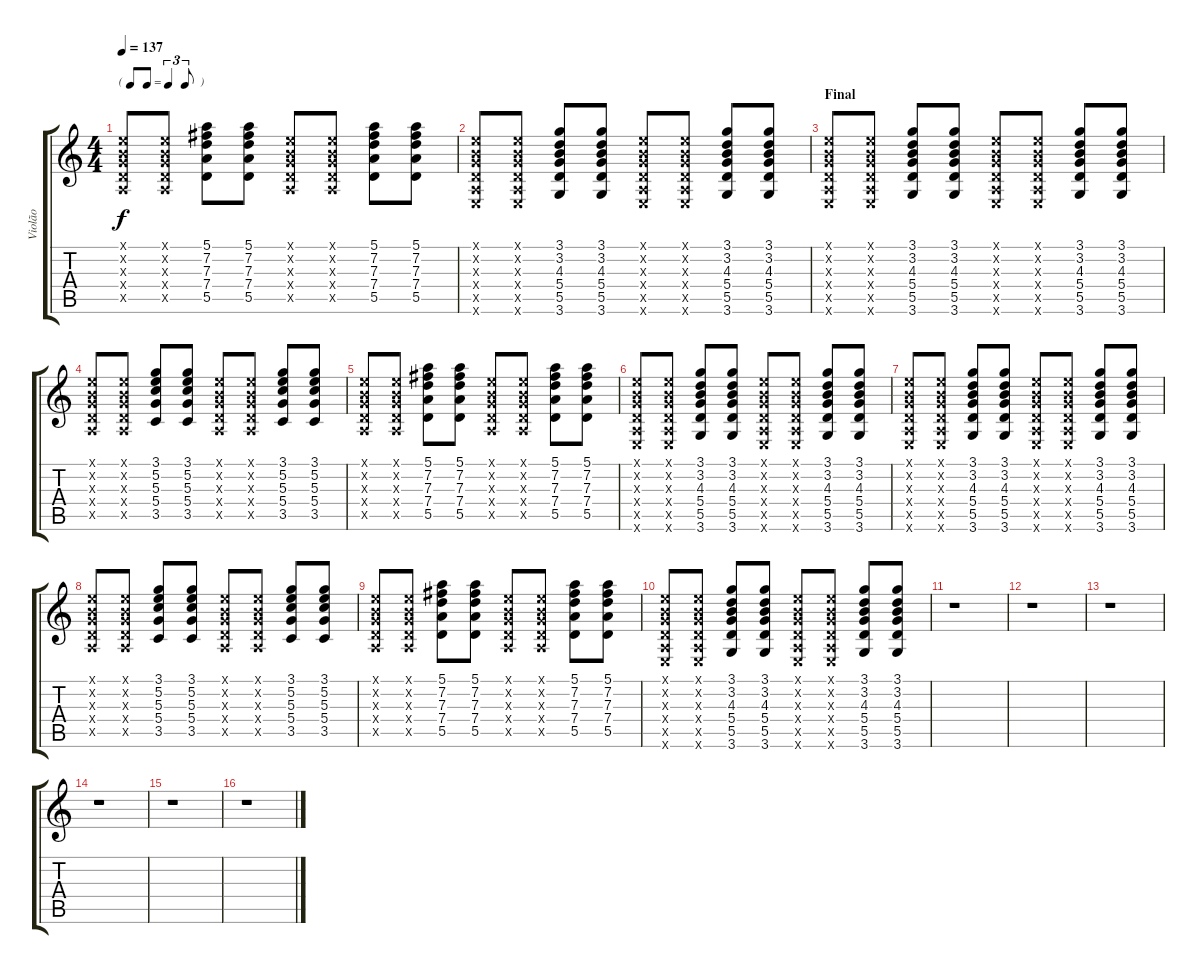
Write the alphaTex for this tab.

\track ("Violão" "Violão") {instrument acousticguitarsteel}
\staff {score tabs}
\tuning (E4 B3 G3 D3 A2 E2) {hide}
\ts (4 4)
\tf triplet8th
\tempo 137
\clef g2
\ks c
(0.1{x} 0.2{x} 0.3{x} 0.4{x} 0.5{x}).8{dy f} (0.1{x} 0.2{x} 0.3{x} 0.4{x} 0.5{x}).8 (5.1 7.2 7.3 7.4 5.5).8 (5.1 7.2 7.3 7.4 5.5).8 (0.1{x} 0.2{x} 0.3{x} 0.4{x} 0.5{x}).8 (0.1{x} 0.2{x} 0.3{x} 0.4{x} 0.5{x}).8 (5.1 7.2 7.3 7.4 5.5).8 (5.1 7.2 7.3 7.4 5.5).8 |
(0.1{x} 0.2{x} 0.3{x} 0.4{x} 0.5{x} 0.6{x}).8 (0.1{x} 0.2{x} 0.3{x} 0.4{x} 0.5{x} 0.6{x}).8 (3.1 3.2 4.3 5.4 5.5 3.6).8 (3.1 3.2 4.3 5.4 5.5 3.6).8 (0.1{x} 0.2{x} 0.3{x} 0.4{x} 0.5{x} 0.6{x}).8 (0.1{x} 0.2{x} 0.3{x} 0.4{x} 0.5{x} 0.6{x}).8 (3.1 3.2 4.3 5.4 5.5 3.6).8 (3.1 3.2 4.3 5.4 5.5 3.6).8 |
\section ("" "Final")
(0.1{x} 0.2{x} 0.3{x} 0.4{x} 0.5{x} 0.6{x}).8 (0.1{x} 0.2{x} 0.3{x} 0.4{x} 0.5{x} 0.6{x}).8 (3.1 3.2 4.3 5.4 5.5 3.6).8 (3.1 3.2 4.3 5.4 5.5 3.6).8 (0.1{x} 0.2{x} 0.3{x} 0.4{x} 0.5{x} 0.6{x}).8 (0.1{x} 0.2{x} 0.3{x} 0.4{x} 0.5{x} 0.6{x}).8 (3.1 3.2 4.3 5.4 5.5 3.6).8 (3.1 3.2 4.3 5.4 5.5 3.6).8 |
(0.1{x} 0.2{x} 0.3{x} 0.4{x} 0.5{x}).8 (0.1{x} 0.2{x} 0.3{x} 0.4{x} 0.5{x}).8 (3.1 5.2 5.3 5.4 3.5).8 (3.1 5.2 5.3 5.4 3.5).8 (0.1{x} 0.2{x} 0.3{x} 0.4{x} 0.5{x}).8 (0.1{x} 0.2{x} 0.3{x} 0.4{x} 0.5{x}).8 (3.1 5.2 5.3 5.4 3.5).8 (3.1 5.2 5.3 5.4 3.5).8 |
(0.1{x} 0.2{x} 0.3{x} 0.4{x} 0.5{x}).8 (0.1{x} 0.2{x} 0.3{x} 0.4{x} 0.5{x}).8 (5.1 7.2 7.3 7.4 5.5).8 (5.1 7.2 7.3 7.4 5.5).8 (0.1{x} 0.2{x} 0.3{x} 0.4{x} 0.5{x}).8 (0.1{x} 0.2{x} 0.3{x} 0.4{x} 0.5{x}).8 (5.1 7.2 7.3 7.4 5.5).8 (5.1 7.2 7.3 7.4 5.5).8 |
(0.1{x} 0.2{x} 0.3{x} 0.4{x} 0.5{x} 0.6{x}).8 (0.1{x} 0.2{x} 0.3{x} 0.4{x} 0.5{x} 0.6{x}).8 (3.1 3.2 4.3 5.4 5.5 3.6).8 (3.1 3.2 4.3 5.4 5.5 3.6).8 (0.1{x} 0.2{x} 0.3{x} 0.4{x} 0.5{x} 0.6{x}).8 (0.1{x} 0.2{x} 0.3{x} 0.4{x} 0.5{x} 0.6{x}).8 (3.1 3.2 4.3 5.4 5.5 3.6).8 (3.1 3.2 4.3 5.4 5.5 3.6).8 |
(0.1{x} 0.2{x} 0.3{x} 0.4{x} 0.5{x} 0.6{x}).8 (0.1{x} 0.2{x} 0.3{x} 0.4{x} 0.5{x} 0.6{x}).8 (3.1 3.2 4.3 5.4 5.5 3.6).8 (3.1 3.2 4.3 5.4 5.5 3.6).8 (0.1{x} 0.2{x} 0.3{x} 0.4{x} 0.5{x} 0.6{x}).8 (0.1{x} 0.2{x} 0.3{x} 0.4{x} 0.5{x} 0.6{x}).8 (3.1 3.2 4.3 5.4 5.5 3.6).8 (3.1 3.2 4.3 5.4 5.5 3.6).8 |
(0.1{x} 0.2{x} 0.3{x} 0.4{x} 0.5{x}).8 (0.1{x} 0.2{x} 0.3{x} 0.4{x} 0.5{x}).8 (3.1 5.2 5.3 5.4 3.5).8 (3.1 5.2 5.3 5.4 3.5).8 (0.1{x} 0.2{x} 0.3{x} 0.4{x} 0.5{x}).8 (0.1{x} 0.2{x} 0.3{x} 0.4{x} 0.5{x}).8 (3.1 5.2 5.3 5.4 3.5).8 (3.1 5.2 5.3 5.4 3.5).8 |
(0.1{x} 0.2{x} 0.3{x} 0.4{x} 0.5{x}).8 (0.1{x} 0.2{x} 0.3{x} 0.4{x} 0.5{x}).8 (5.1 7.2 7.3 7.4 5.5).8 (5.1 7.2 7.3 7.4 5.5).8 (0.1{x} 0.2{x} 0.3{x} 0.4{x} 0.5{x}).8 (0.1{x} 0.2{x} 0.3{x} 0.4{x} 0.5{x}).8 (5.1 7.2 7.3 7.4 5.5).8 (5.1 7.2 7.3 7.4 5.5).8 |
(0.1{x} 0.2{x} 0.3{x} 0.4{x} 0.5{x} 0.6{x}).8 (0.1{x} 0.2{x} 0.3{x} 0.4{x} 0.5{x} 0.6{x}).8 (3.1 3.2 4.3 5.4 5.5 3.6).8 (3.1 3.2 4.3 5.4 5.5 3.6).8 (0.1{x} 0.2{x} 0.3{x} 0.4{x} 0.5{x} 0.6{x}).8 (0.1{x} 0.2{x} 0.3{x} 0.4{x} 0.5{x} 0.6{x}).8 (3.1 3.2 4.3 5.4 5.5 3.6).8 (3.1 3.2 4.3 5.4 5.5 3.6).8 |
r.1 |
r.1 |
r.1 |
r.1 |
r.1 |
r.1
